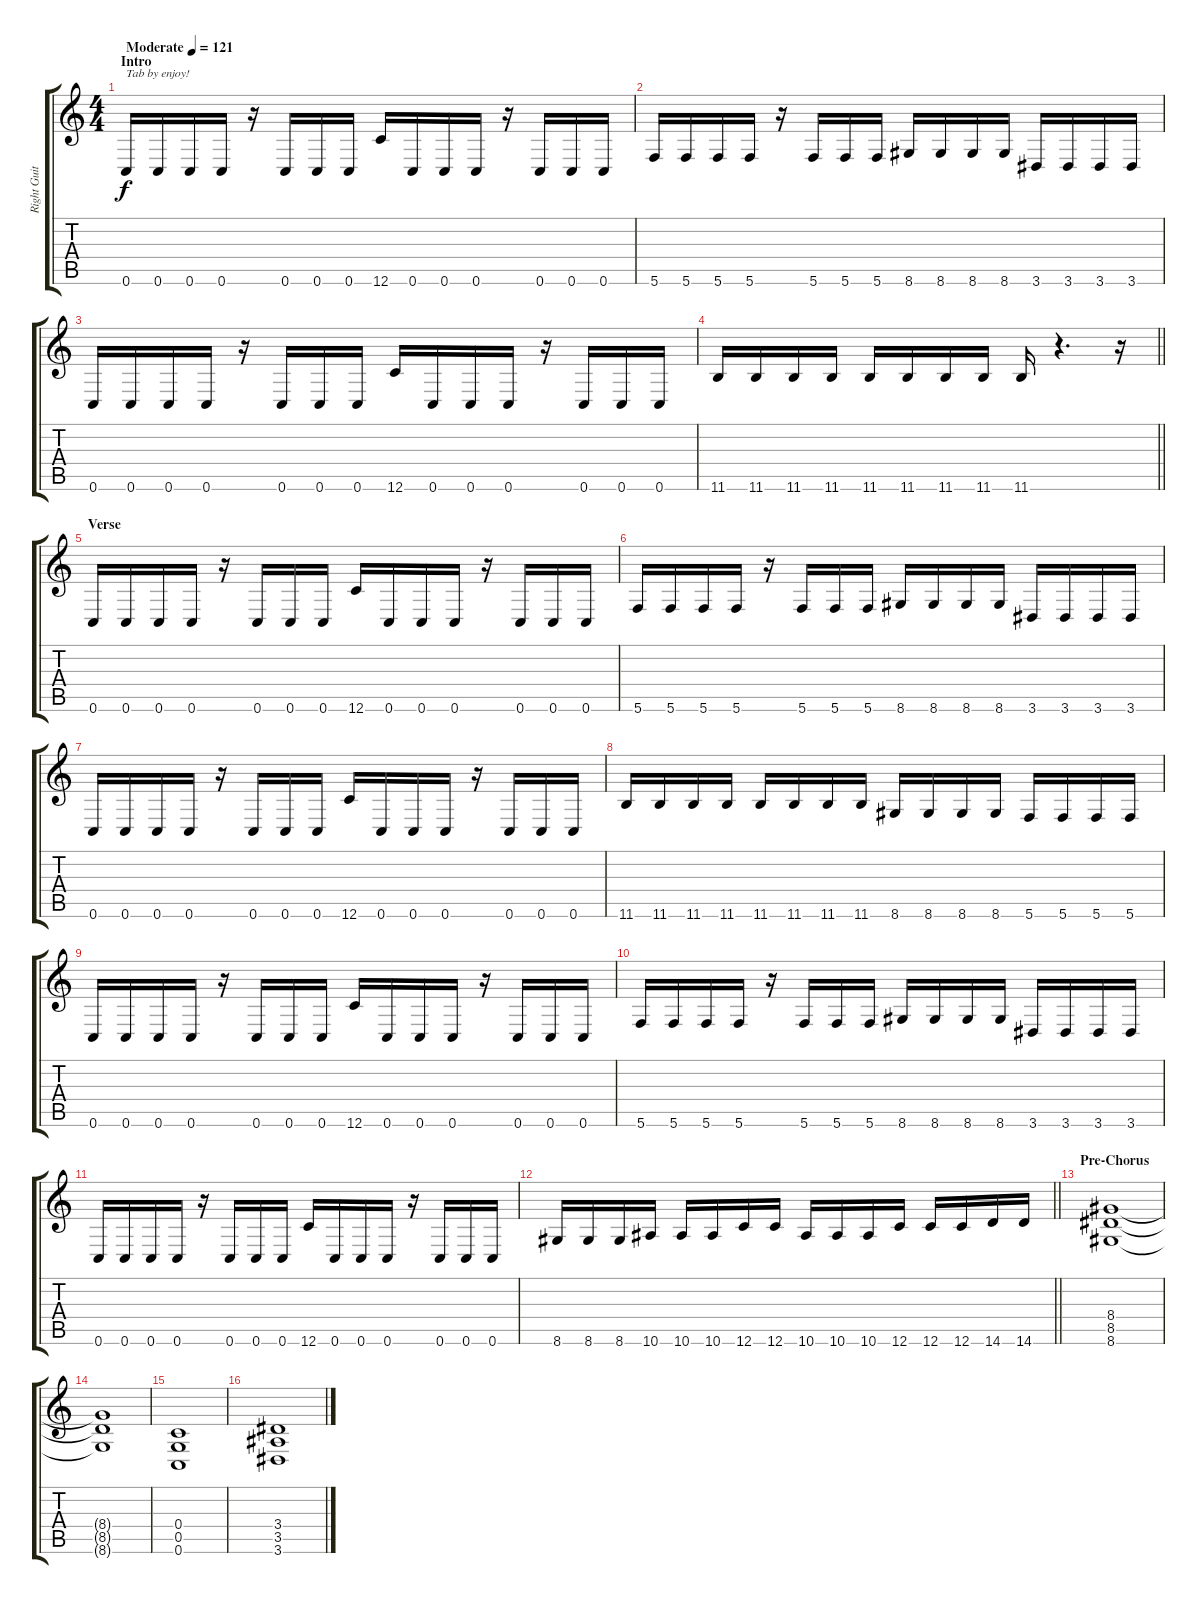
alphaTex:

\track ("Right Guitar" "Right Guit") {instrument distortionguitar}
\staff {score tabs}
\tuning (D4 A3 F3 C3 G2 C2) {hide}
\ts (4 4)
\section ("" "Intro")
\tempo (121 "Moderate")
\clef g2
\ks c
0.6.16{txt "Tab by enjoy!" dy f instrument distortionguitar} 0.6.16 0.6.16 0.6.16 r.16 0.6.16 0.6.16 0.6.16 12.6.16 0.6.16 0.6.16 0.6.16 r.16 0.6.16 0.6.16 0.6.16 |
5.6.16 5.6.16 5.6.16 5.6.16 r.16 5.6.16 5.6.16 5.6.16 8.6.16 8.6.16 8.6.16 8.6.16 3.6.16 3.6.16 3.6.16 3.6.16 |
0.6.16 0.6.16 0.6.16 0.6.16 r.16 0.6.16 0.6.16 0.6.16 12.6.16 0.6.16 0.6.16 0.6.16 r.16 0.6.16 0.6.16 0.6.16 |
\barLineRight lightlight
11.6.16 11.6.16 11.6.16 11.6.16 11.6.16 11.6.16 11.6.16 11.6.16 11.6.16 r.4{d} r.16 |
\section ("" "Verse")
0.6.16 0.6.16 0.6.16 0.6.16 r.16 0.6.16 0.6.16 0.6.16 12.6.16 0.6.16 0.6.16 0.6.16 r.16 0.6.16 0.6.16 0.6.16 |
5.6.16 5.6.16 5.6.16 5.6.16 r.16 5.6.16 5.6.16 5.6.16 8.6.16 8.6.16 8.6.16 8.6.16 3.6.16 3.6.16 3.6.16 3.6.16 |
0.6.16 0.6.16 0.6.16 0.6.16 r.16 0.6.16 0.6.16 0.6.16 12.6.16 0.6.16 0.6.16 0.6.16 r.16 0.6.16 0.6.16 0.6.16 |
11.6.16 11.6.16 11.6.16 11.6.16 11.6.16 11.6.16 11.6.16 11.6.16 8.6.16 8.6.16 8.6.16 8.6.16 5.6.16 5.6.16 5.6.16 5.6.16 |
0.6.16 0.6.16 0.6.16 0.6.16 r.16 0.6.16 0.6.16 0.6.16 12.6.16 0.6.16 0.6.16 0.6.16 r.16 0.6.16 0.6.16 0.6.16 |
5.6.16 5.6.16 5.6.16 5.6.16 r.16 5.6.16 5.6.16 5.6.16 8.6.16 8.6.16 8.6.16 8.6.16 3.6.16 3.6.16 3.6.16 3.6.16 |
0.6.16 0.6.16 0.6.16 0.6.16 r.16 0.6.16 0.6.16 0.6.16 12.6.16 0.6.16 0.6.16 0.6.16 r.16 0.6.16 0.6.16 0.6.16 |
\barLineRight lightlight
8.6.16 8.6.16 8.6.16 10.6.16 10.6.16 10.6.16 12.6.16 12.6.16 10.6.16 10.6.16 10.6.16 12.6.16 12.6.16 12.6.16 14.6.16 14.6.16 |
\section ("" "Pre-Chorus")
(8.4 8.5 8.6).1 |
(8.4{t} 8.5{t} 8.6{t}).1 |
(0.4 0.5 0.6).1 |
(3.4 3.5 3.6).1
